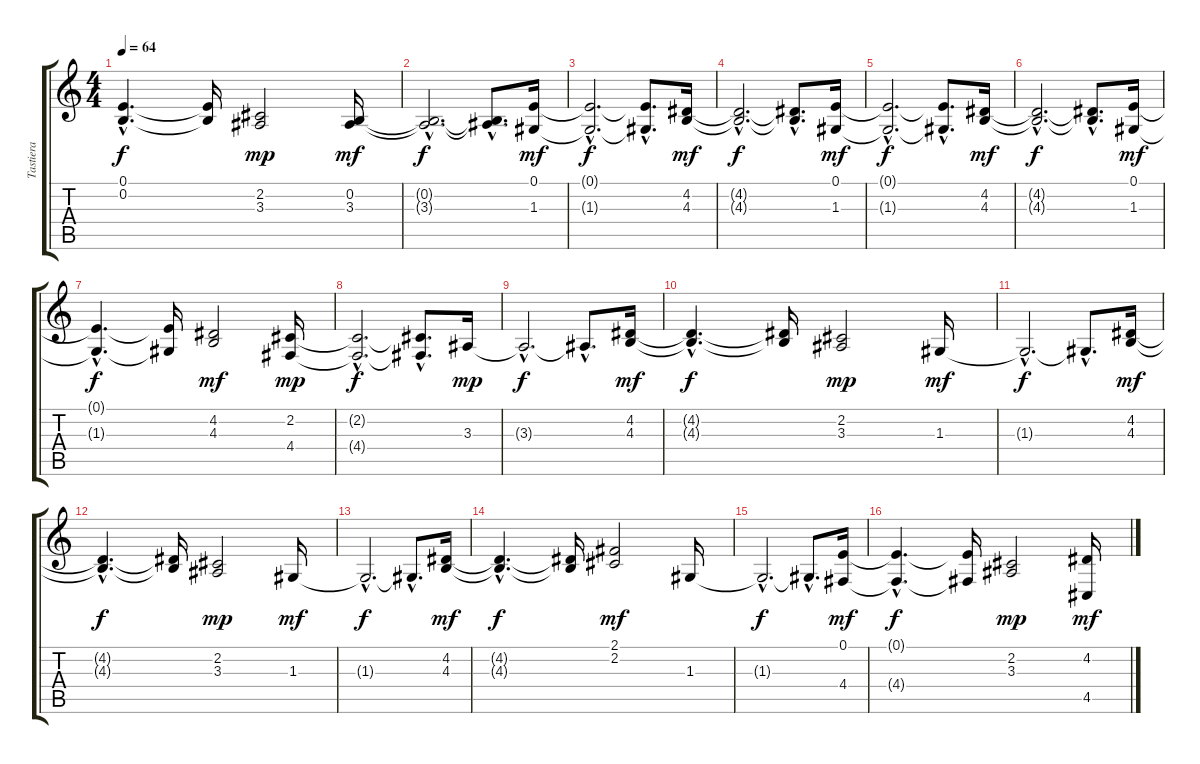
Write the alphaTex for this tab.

\track ("Tastiera" "Tastiera") {instrument pad2warm}
\staff {score tabs}
\tuning (E4 B3 G3 D3 A2 E2) {hide}
\ts (4 4)
\tempo 64
\clef g2
\ks c
(0.1{hac t} 0.2{hac t}).4{d dy f} (0.1{t} 0.2{t}).16 (2.2 3.3).2{dy mp} (0.2 3.3).16{dy mf} |
(0.2{hac t} 3.3{hac t}).2{d dy f} (0.2{hac t} 3.3{hac t}).8{d} (0.1 1.3).16{dy mf} |
(0.1{hac t} 1.3{hac t}).2{d dy f} (0.1{hac t} 1.3{hac t}).8{d} (4.2 4.3).16{dy mf} |
(4.2{hac t} 4.3{hac t}).2{d dy f} (4.2{hac t} 4.3{hac t}).8{d} (0.1 1.3).16{dy mf} |
(0.1{hac t} 1.3{hac t}).2{d dy f} (0.1{hac t} 1.3{hac t}).8{d} (4.2 4.3).16{dy mf} |
(4.2{hac t} 4.3{hac t}).2{d dy f} (4.2{hac t} 4.3{hac t}).8{d} (0.1 1.3).16{dy mf} |
(0.1{hac t} 1.3{hac t}).4{d dy f} (0.1{t} 1.3{t}).16 (4.2 4.3).2{dy mf} (2.2 4.4).16{dy mp} |
(2.2{hac t} 4.4{hac t}).2{d dy f} (2.2{t} 4.4{hac t}).8{d} 3.3.16{dy mp} |
3.3{hac t}.2{d dy f} 3.3{hac t}.8{d} (4.2 4.3).16{dy mf} |
(4.2{hac t} 4.3{hac t}).4{d dy f} (4.2{t} 4.3{t}).16 (2.2 3.3).2{dy mp} 1.3.16{dy mf} |
1.3{hac t}.2{d dy f} 1.3{hac t}.8{d} (4.2 4.3).16{dy mf} |
(4.2{hac t} 4.3{hac t}).4{d dy f} (4.2{t} 4.3{t}).16 (2.2 3.3).2{dy mp} 1.3.16{dy mf} |
1.3{hac t}.2{d dy f} 1.3{hac t}.8{d} (4.2 4.3).16{dy mf} |
(4.2{hac t} 4.3{hac t}).4{d dy f} (4.2{t} 4.3{t}).16 (2.1 2.2).2{dy mf} 1.3.16 |
1.3{hac t}.2{d dy f} 1.3{hac t}.8{d} (0.1 4.4).16{dy mf} |
(0.1{hac t} 4.4{hac t}).4{d dy f} (0.1{t} 4.4{t}).16 (2.2 3.3).2{dy mp} (4.2 4.5).16{dy mf}
